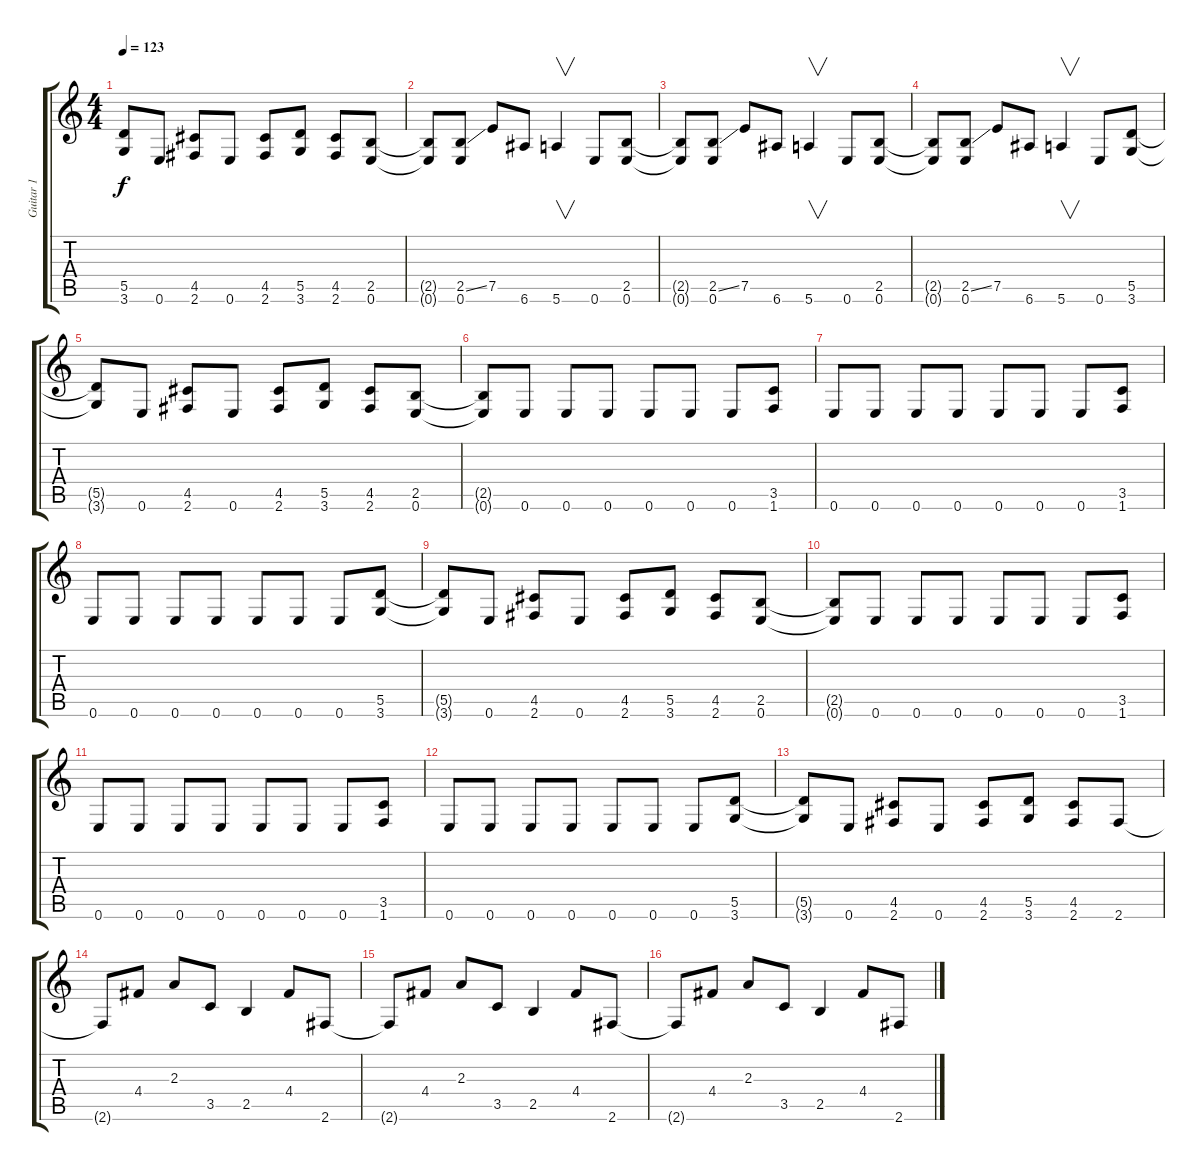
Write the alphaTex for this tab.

\track ("Guitar 1" "Guitar 1") {instrument distortionguitar}
\staff {score tabs}
\tuning (E4 B3 G3 D3 A2 E2) {hide}
\ts (4 4)
\tempo 123
\clef g2
\ks c
(5.5{t} 3.6{t}).8{dy f} 0.6.8 (4.5 2.6).8 0.6.8 (4.5 2.6).8 (5.5 3.6).8 (4.5 2.6).8 (2.5 0.6).8 |
(2.5{t} 0.6{t}).8 (2.5{ss} 0.6).8 7.5.8 6.6.8 5.6.4{v} 0.6.8 (2.5 0.6).8 |
(2.5{t} 0.6{t}).8 (2.5{ss} 0.6).8 7.5.8 6.6.8 5.6.4{v} 0.6.8 (2.5 0.6).8 |
(2.5{t} 0.6{t}).8 (2.5{ss} 0.6).8 7.5.8 6.6.8 5.6.4{v} 0.6.8 (5.5 3.6).8 |
(5.5{t} 3.6{t}).8 0.6.8 (4.5 2.6).8 0.6.8 (4.5 2.6).8 (5.5 3.6).8 (4.5 2.6).8 (2.5 0.6).8 |
(2.5{t} 0.6{t}).8 0.6.8 0.6.8 0.6.8 0.6.8 0.6.8 0.6.8 (3.5 1.6).8 |
0.6.8 0.6.8 0.6.8 0.6.8 0.6.8 0.6.8 0.6.8 (3.5 1.6).8 |
0.6.8 0.6.8 0.6.8 0.6.8 0.6.8 0.6.8 0.6.8 (5.5 3.6).8 |
(5.5{t} 3.6{t}).8 0.6.8 (4.5 2.6).8 0.6.8 (4.5 2.6).8 (5.5 3.6).8 (4.5 2.6).8 (2.5 0.6).8 |
(2.5{t} 0.6{t}).8 0.6.8 0.6.8 0.6.8 0.6.8 0.6.8 0.6.8 (3.5 1.6).8 |
0.6.8 0.6.8 0.6.8 0.6.8 0.6.8 0.6.8 0.6.8 (3.5 1.6).8 |
0.6.8 0.6.8 0.6.8 0.6.8 0.6.8 0.6.8 0.6.8 (5.5 3.6).8 |
(5.5{t} 3.6{t}).8 0.6.8 (4.5 2.6).8 0.6.8 (4.5 2.6).8 (5.5 3.6).8 (4.5 2.6).8 2.6.8 |
2.6{t}.8 4.4.8 2.3.8 3.5.8 2.5.4 4.4.8 2.6.8 |
2.6{t}.8 4.4.8 2.3.8 3.5.8 2.5.4 4.4.8 2.6.8 |
2.6{t}.8 4.4.8 2.3.8 3.5.8 2.5.4 4.4.8 2.6.8
